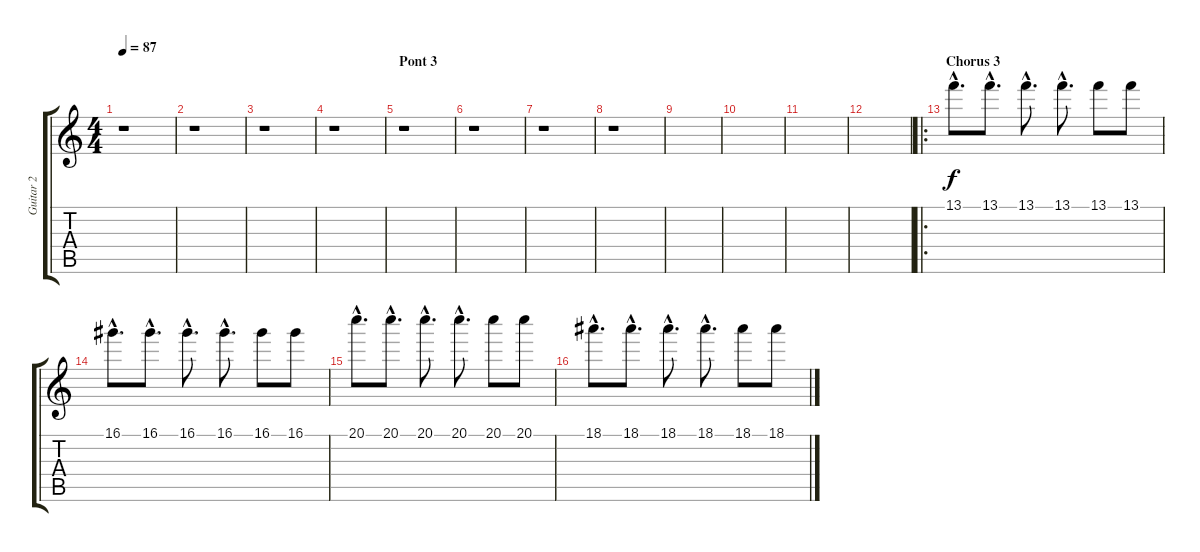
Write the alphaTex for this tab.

\track ("Guitar 2" "Guitar 2") {instrument overdrivenguitar}
\staff {score tabs}
\tuning (E4 B3 G3 D3 A2 E2) {hide}
\ts (4 4)
\tempo 87
\clef g2
\ks c
r.1{dy f} |
r.1 |
r.1 |
r.1 |
\section ("" "Pont 3")
r.1 |
r.1 |
r.1 |
r.1 |
|
|
|
|
\ro
\section ("" "Chorus 3")
13.1{hac}.8{d volume 14 instrument lead2sawtooth} 13.1{hac}.8{d} 13.1{hac}.8{d} 13.1{hac}.8{d} 13.1.8 13.1.8 |
16.1{hac}.8{d} 16.1{hac}.8{d} 16.1{hac}.8{d} 16.1{hac}.8{d} 16.1.8 16.1.8 |
20.1{hac}.8{d} 20.1{hac}.8{d} 20.1{hac}.8{d} 20.1{hac}.8{d} 20.1.8 20.1.8 |
18.1{hac}.8{d} 18.1{hac}.8{d} 18.1{hac}.8{d} 18.1{hac}.8{d} 18.1.8 18.1.8
